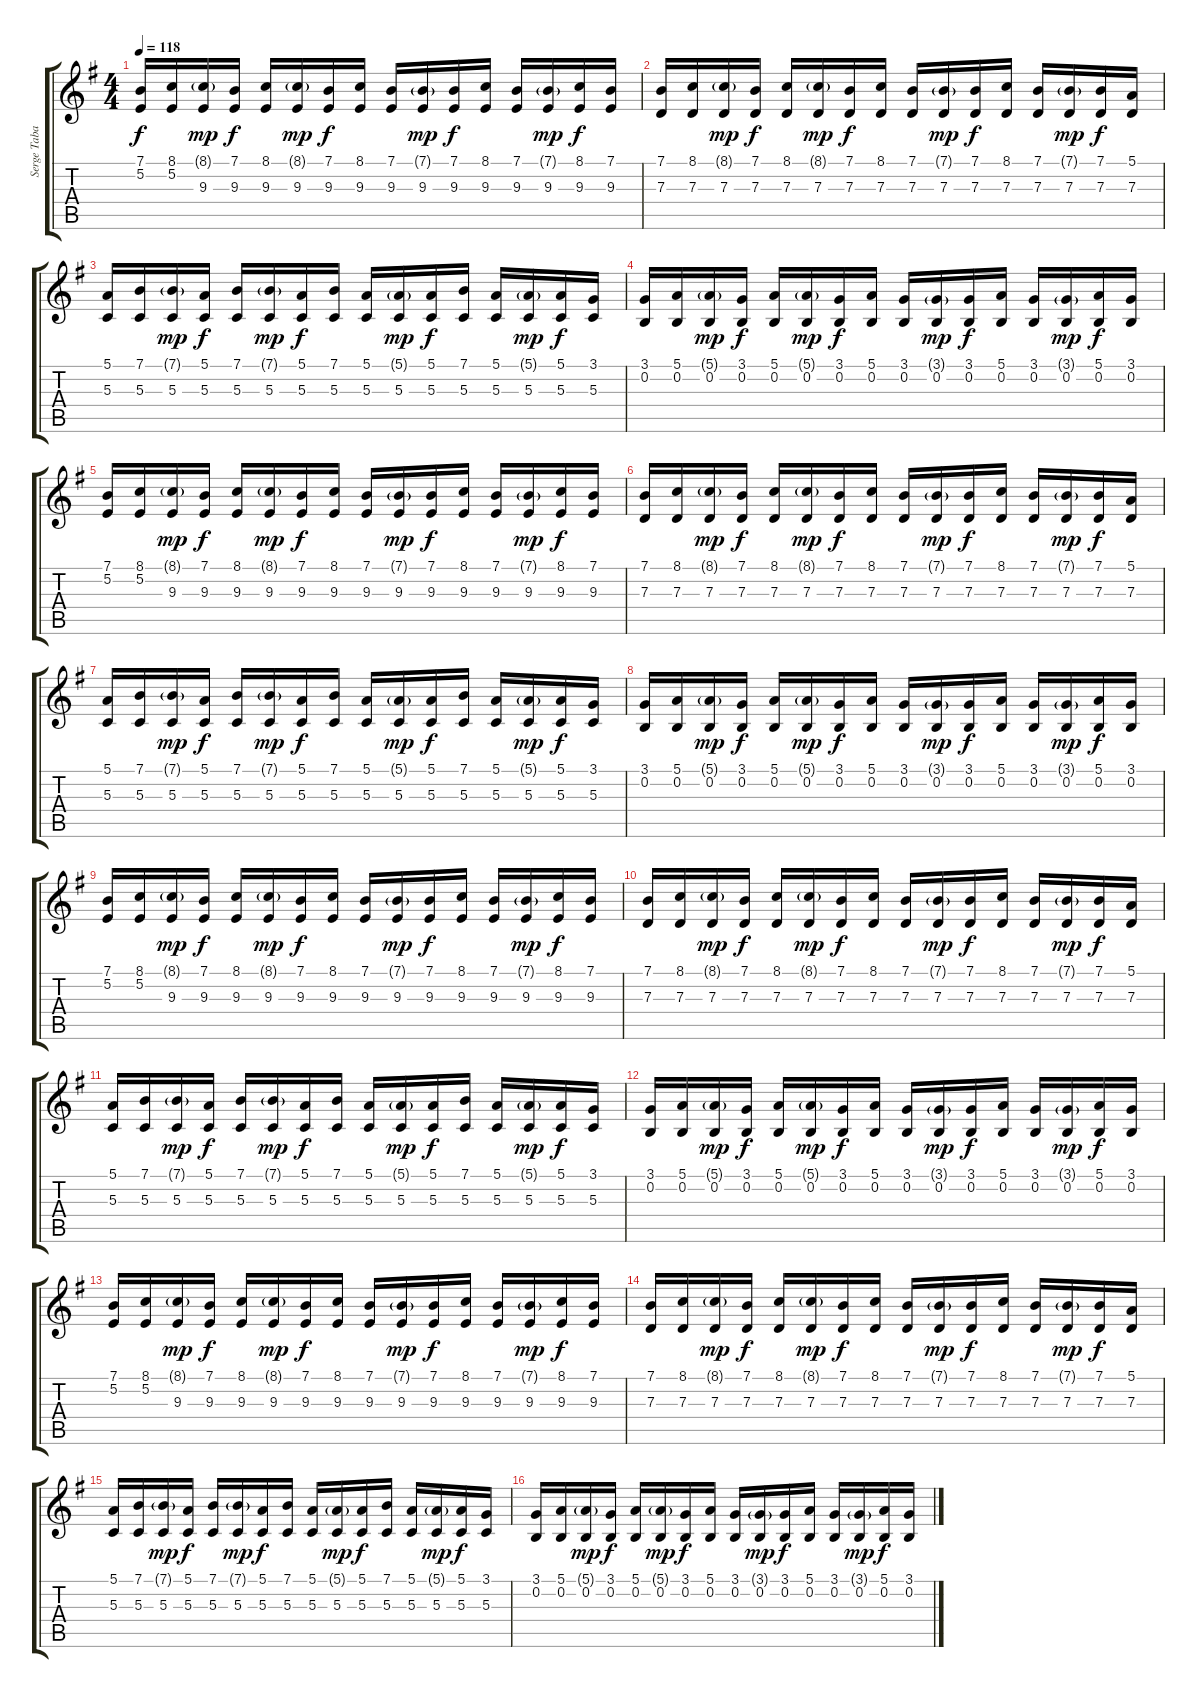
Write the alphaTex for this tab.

\track ("Serge Tabachnikov Guitar Loop " "Serge Taba") {instrument brightacousticpiano}
\staff {score tabs}
\tuning (E4 B3 G3 D3 A2 E2) {hide}
\ts (4 4)
\tempo 118
\clef g2
\ks eminor
(7.1 5.2).16{dy f} (8.1 5.2).16 (8.1{g} 9.3).16{dy mp} (7.1 9.3).16{dy f} (8.1 9.3).16 (8.1{g} 9.3).16{dy mp} (7.1 9.3).16{dy f} (8.1 9.3).16 (7.1 9.3).16 (7.1{g} 9.3).16{dy mp} (7.1 9.3).16{dy f} (8.1 9.3).16 (7.1 9.3).16 (7.1{g} 9.3).16{dy mp} (8.1 9.3).16{dy f} (7.1 9.3).16 |
(7.1 7.3).16 (8.1 7.3).16 (8.1{g} 7.3).16{dy mp} (7.1 7.3).16{dy f} (8.1 7.3).16 (8.1{g} 7.3).16{dy mp} (7.1 7.3).16{dy f} (8.1 7.3).16 (7.1 7.3).16 (7.1{g} 7.3).16{dy mp} (7.1 7.3).16{dy f} (8.1 7.3).16 (7.1 7.3).16 (7.1{g} 7.3).16{dy mp} (7.1 7.3).16{dy f} (5.1 7.3).16 |
(5.1 5.3).16 (7.1 5.3).16 (7.1{g} 5.3).16{dy mp} (5.1 5.3).16{dy f} (7.1 5.3).16 (7.1{g} 5.3).16{dy mp} (5.1 5.3).16{dy f} (7.1 5.3).16 (5.1 5.3).16 (5.1{g} 5.3).16{dy mp} (5.1 5.3).16{dy f} (7.1 5.3).16 (5.1 5.3).16 (5.1{g} 5.3).16{dy mp} (5.1 5.3).16{dy f} (3.1 5.3).16 |
(3.1 0.2).16 (5.1 0.2).16 (5.1{g} 0.2).16{dy mp} (3.1 0.2).16{dy f} (5.1 0.2).16 (5.1{g} 0.2).16{dy mp} (3.1 0.2).16{dy f} (5.1 0.2).16 (3.1 0.2).16 (3.1{g} 0.2).16{dy mp} (3.1 0.2).16{dy f} (5.1 0.2).16 (3.1 0.2).16 (3.1{g} 0.2).16{dy mp} (5.1 0.2).16{dy f} (3.1 0.2).16 |
(7.1 5.2).16 (8.1 5.2).16 (8.1{g} 9.3).16{dy mp} (7.1 9.3).16{dy f} (8.1 9.3).16 (8.1{g} 9.3).16{dy mp} (7.1 9.3).16{dy f} (8.1 9.3).16 (7.1 9.3).16 (7.1{g} 9.3).16{dy mp} (7.1 9.3).16{dy f} (8.1 9.3).16 (7.1 9.3).16 (7.1{g} 9.3).16{dy mp} (8.1 9.3).16{dy f} (7.1 9.3).16 |
(7.1 7.3).16 (8.1 7.3).16 (8.1{g} 7.3).16{dy mp} (7.1 7.3).16{dy f} (8.1 7.3).16 (8.1{g} 7.3).16{dy mp} (7.1 7.3).16{dy f} (8.1 7.3).16 (7.1 7.3).16 (7.1{g} 7.3).16{dy mp} (7.1 7.3).16{dy f} (8.1 7.3).16 (7.1 7.3).16 (7.1{g} 7.3).16{dy mp} (7.1 7.3).16{dy f} (5.1 7.3).16 |
(5.1 5.3).16 (7.1 5.3).16 (7.1{g} 5.3).16{dy mp} (5.1 5.3).16{dy f} (7.1 5.3).16 (7.1{g} 5.3).16{dy mp} (5.1 5.3).16{dy f} (7.1 5.3).16 (5.1 5.3).16 (5.1{g} 5.3).16{dy mp} (5.1 5.3).16{dy f} (7.1 5.3).16 (5.1 5.3).16 (5.1{g} 5.3).16{dy mp} (5.1 5.3).16{dy f} (3.1 5.3).16 |
(3.1 0.2).16 (5.1 0.2).16 (5.1{g} 0.2).16{dy mp} (3.1 0.2).16{dy f} (5.1 0.2).16 (5.1{g} 0.2).16{dy mp} (3.1 0.2).16{dy f} (5.1 0.2).16 (3.1 0.2).16 (3.1{g} 0.2).16{dy mp} (3.1 0.2).16{dy f} (5.1 0.2).16 (3.1 0.2).16 (3.1{g} 0.2).16{dy mp} (5.1 0.2).16{dy f} (3.1 0.2).16 |
(7.1 5.2).16 (8.1 5.2).16 (8.1{g} 9.3).16{dy mp} (7.1 9.3).16{dy f} (8.1 9.3).16 (8.1{g} 9.3).16{dy mp} (7.1 9.3).16{dy f} (8.1 9.3).16 (7.1 9.3).16 (7.1{g} 9.3).16{dy mp} (7.1 9.3).16{dy f} (8.1 9.3).16 (7.1 9.3).16 (7.1{g} 9.3).16{dy mp} (8.1 9.3).16{dy f} (7.1 9.3).16 |
(7.1 7.3).16 (8.1 7.3).16 (8.1{g} 7.3).16{dy mp} (7.1 7.3).16{dy f} (8.1 7.3).16 (8.1{g} 7.3).16{dy mp} (7.1 7.3).16{dy f} (8.1 7.3).16 (7.1 7.3).16 (7.1{g} 7.3).16{dy mp} (7.1 7.3).16{dy f} (8.1 7.3).16 (7.1 7.3).16 (7.1{g} 7.3).16{dy mp} (7.1 7.3).16{dy f} (5.1 7.3).16 |
(5.1 5.3).16 (7.1 5.3).16 (7.1{g} 5.3).16{dy mp} (5.1 5.3).16{dy f} (7.1 5.3).16 (7.1{g} 5.3).16{dy mp} (5.1 5.3).16{dy f} (7.1 5.3).16 (5.1 5.3).16 (5.1{g} 5.3).16{dy mp} (5.1 5.3).16{dy f} (7.1 5.3).16 (5.1 5.3).16 (5.1{g} 5.3).16{dy mp} (5.1 5.3).16{dy f} (3.1 5.3).16 |
(3.1 0.2).16 (5.1 0.2).16 (5.1{g} 0.2).16{dy mp} (3.1 0.2).16{dy f} (5.1 0.2).16 (5.1{g} 0.2).16{dy mp} (3.1 0.2).16{dy f} (5.1 0.2).16 (3.1 0.2).16 (3.1{g} 0.2).16{dy mp} (3.1 0.2).16{dy f} (5.1 0.2).16 (3.1 0.2).16 (3.1{g} 0.2).16{dy mp} (5.1 0.2).16{dy f} (3.1 0.2).16 |
(7.1 5.2).16 (8.1 5.2).16 (8.1{g} 9.3).16{dy mp} (7.1 9.3).16{dy f} (8.1 9.3).16 (8.1{g} 9.3).16{dy mp} (7.1 9.3).16{dy f} (8.1 9.3).16 (7.1 9.3).16 (7.1{g} 9.3).16{dy mp} (7.1 9.3).16{dy f} (8.1 9.3).16 (7.1 9.3).16 (7.1{g} 9.3).16{dy mp} (8.1 9.3).16{dy f} (7.1 9.3).16 |
(7.1 7.3).16 (8.1 7.3).16 (8.1{g} 7.3).16{dy mp} (7.1 7.3).16{dy f} (8.1 7.3).16 (8.1{g} 7.3).16{dy mp} (7.1 7.3).16{dy f} (8.1 7.3).16 (7.1 7.3).16 (7.1{g} 7.3).16{dy mp} (7.1 7.3).16{dy f} (8.1 7.3).16 (7.1 7.3).16 (7.1{g} 7.3).16{dy mp} (7.1 7.3).16{dy f} (5.1 7.3).16 |
(5.1 5.3).16 (7.1 5.3).16 (7.1{g} 5.3).16{dy mp} (5.1 5.3).16{dy f} (7.1 5.3).16 (7.1{g} 5.3).16{dy mp} (5.1 5.3).16{dy f} (7.1 5.3).16 (5.1 5.3).16 (5.1{g} 5.3).16{dy mp} (5.1 5.3).16{dy f} (7.1 5.3).16 (5.1 5.3).16 (5.1{g} 5.3).16{dy mp} (5.1 5.3).16{dy f} (3.1 5.3).16 |
(3.1 0.2).16 (5.1 0.2).16 (5.1{g} 0.2).16{dy mp} (3.1 0.2).16{dy f} (5.1 0.2).16 (5.1{g} 0.2).16{dy mp} (3.1 0.2).16{dy f} (5.1 0.2).16 (3.1 0.2).16 (3.1{g} 0.2).16{dy mp} (3.1 0.2).16{dy f} (5.1 0.2).16 (3.1 0.2).16 (3.1{g} 0.2).16{dy mp} (5.1 0.2).16{dy f} (3.1 0.2).16
